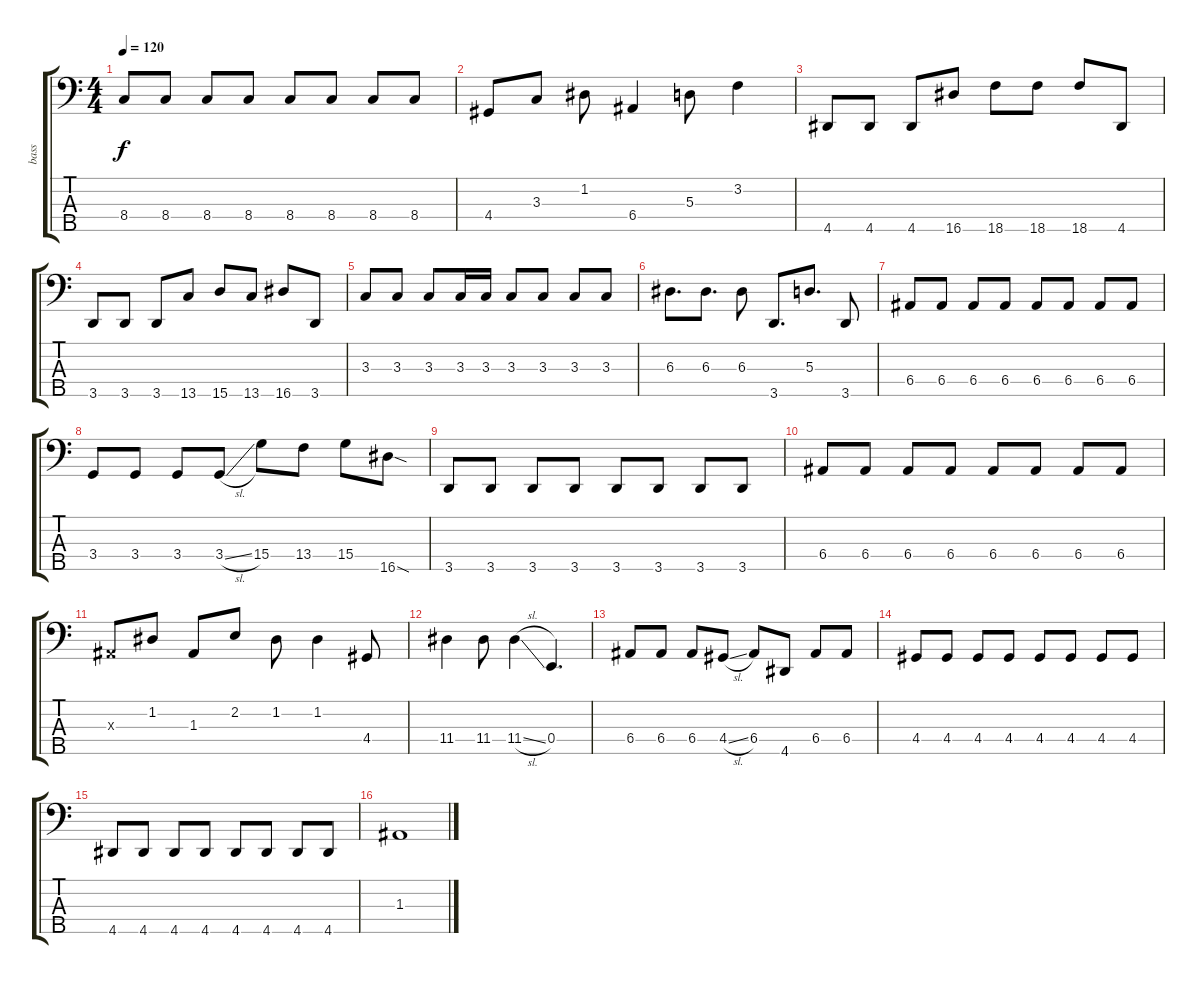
\track ("bass" "bass") {instrument electricbassfinger}
\staff {score tabs}
\tuning (G2 D2 A1 E1 B0) {hide}
\ts (4 4)
\tempo 120
\clef f4
\ks c
8.4.8{dy f} 8.4.8 8.4.8 8.4.8 8.4.8 8.4.8 8.4.8 8.4.8 |
4.4.8 3.3.8 1.2.8 6.4.4 5.3.8 3.2.4 |
4.5.8 4.5.8 4.5.8 16.5.8 18.5.8 18.5.8 18.5.8 4.5.8 |
3.5.8 3.5.8 3.5.8 13.5.8 15.5.8 13.5.8 16.5.8 3.5.8 |
3.3.8 3.3.8 3.3.8 3.3.16 3.3.16 3.3.8 3.3.8 3.3.8 3.3.8 |
6.3.8{d} 6.3.8{d} 6.3.8 3.5.8{d} 5.3.8{d} 3.5.8 |
6.4.8 6.4.8 6.4.8 6.4.8 6.4.8 6.4.8 6.4.8 6.4.8 |
3.4.8 3.4.8 3.4.8 3.4{sl}.8 15.4.8 13.4.8 15.4.8 16.5{sod}.8 |
3.5.8 3.5.8 3.5.8 3.5.8 3.5.8 3.5.8 3.5.8 3.5.8 |
6.4.8 6.4.8 6.4.8 6.4.8 6.4.8 6.4.8 6.4.8 6.4.8 |
1.3{x}.8 1.2.8 1.3.8 2.2.8 1.2.8 1.2.4 4.4.8 |
11.4.4 11.4.8 11.4{sl}.4 0.4.4{d} |
6.4.8 6.4.8 6.4.8 4.4{sl}.8 6.4.8 4.5.8 6.4.8 6.4.8 |
4.4.8 4.4.8 4.4.8 4.4.8 4.4.8 4.4.8 4.4.8 4.4.8 |
4.5.8 4.5.8 4.5.8 4.5.8 4.5.8 4.5.8 4.5.8 4.5.8 |
1.3.1
